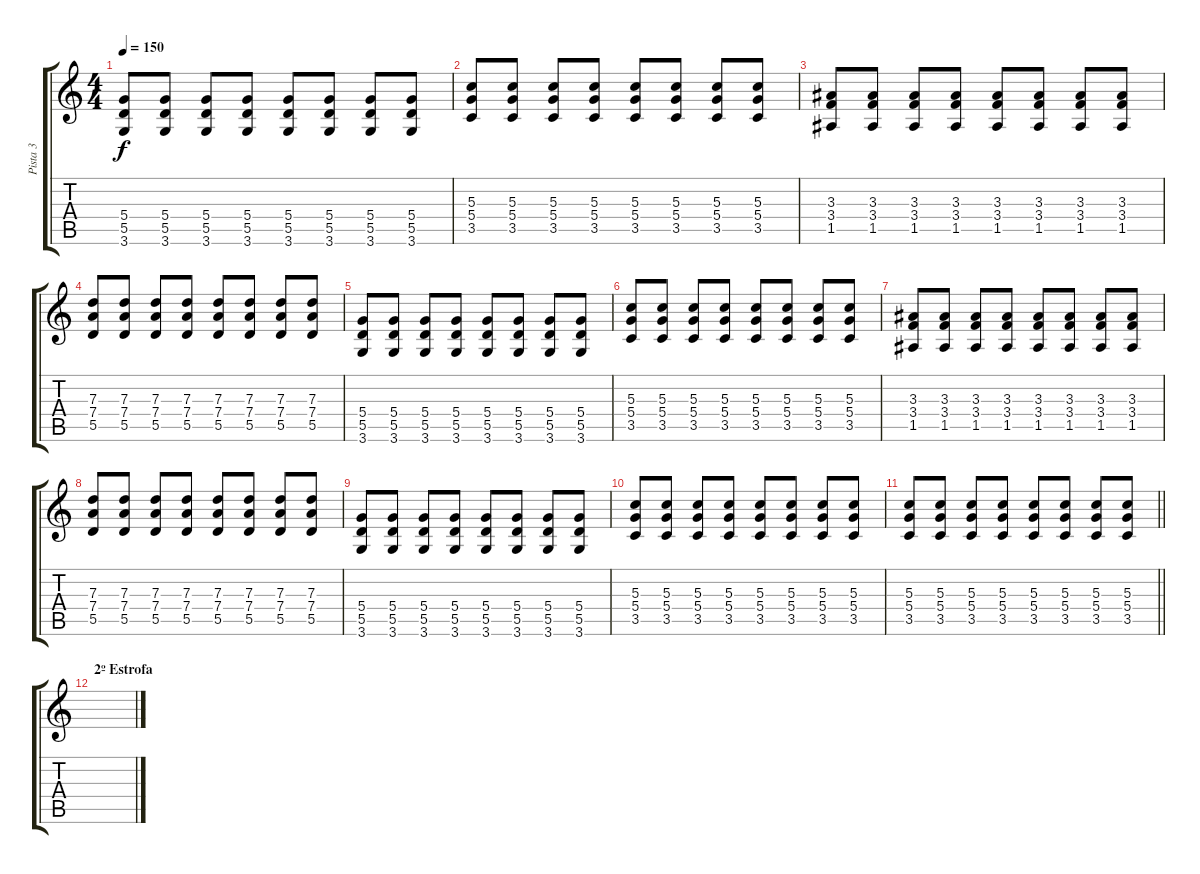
\track ("Pista 3" "Pista 3") {instrument distortionguitar}
\staff {score tabs}
\tuning (E4 B3 G3 D3 A2 E2) {hide}
\ts (4 4)
\tempo 150
\clef g2
\ks c
(5.4 5.5 3.6).8{dy f} (5.4 5.5 3.6).8 (5.4 5.5 3.6).8 (5.4 5.5 3.6).8 (5.4 5.5 3.6).8 (5.4 5.5 3.6).8 (5.4 5.5 3.6).8 (5.4 5.5 3.6).8 |
(5.3 5.4 3.5).8 (5.3 5.4 3.5).8 (5.3 5.4 3.5).8 (5.3 5.4 3.5).8 (5.3 5.4 3.5).8 (5.3 5.4 3.5).8 (5.3 5.4 3.5).8 (5.3 5.4 3.5).8 |
(3.3 3.4 1.5).8 (3.3 3.4 1.5).8 (3.3 3.4 1.5).8 (3.3 3.4 1.5).8 (3.3 3.4 1.5).8 (3.3 3.4 1.5).8 (3.3 3.4 1.5).8 (3.3 3.4 1.5).8 |
(7.3 7.4 5.5).8 (7.3 7.4 5.5).8 (7.3 7.4 5.5).8 (7.3 7.4 5.5).8 (7.3 7.4 5.5).8 (7.3 7.4 5.5).8 (7.3 7.4 5.5).8 (7.3 7.4 5.5).8 |
(5.4 5.5 3.6).8 (5.4 5.5 3.6).8 (5.4 5.5 3.6).8 (5.4 5.5 3.6).8 (5.4 5.5 3.6).8 (5.4 5.5 3.6).8 (5.4 5.5 3.6).8 (5.4 5.5 3.6).8 |
(5.3 5.4 3.5).8 (5.3 5.4 3.5).8 (5.3 5.4 3.5).8 (5.3 5.4 3.5).8 (5.3 5.4 3.5).8 (5.3 5.4 3.5).8 (5.3 5.4 3.5).8 (5.3 5.4 3.5).8 |
(3.3 3.4 1.5).8 (3.3 3.4 1.5).8 (3.3 3.4 1.5).8 (3.3 3.4 1.5).8 (3.3 3.4 1.5).8 (3.3 3.4 1.5).8 (3.3 3.4 1.5).8 (3.3 3.4 1.5).8 |
(7.3 7.4 5.5).8 (7.3 7.4 5.5).8 (7.3 7.4 5.5).8 (7.3 7.4 5.5).8 (7.3 7.4 5.5).8 (7.3 7.4 5.5).8 (7.3 7.4 5.5).8 (7.3 7.4 5.5).8 |
(5.4 5.5 3.6).8 (5.4 5.5 3.6).8 (5.4 5.5 3.6).8 (5.4 5.5 3.6).8 (5.4 5.5 3.6).8 (5.4 5.5 3.6).8 (5.4 5.5 3.6).8 (5.4 5.5 3.6).8 |
(5.3 5.4 3.5).8 (5.3 5.4 3.5).8 (5.3 5.4 3.5).8 (5.3 5.4 3.5).8 (5.3 5.4 3.5).8 (5.3 5.4 3.5).8 (5.3 5.4 3.5).8 (5.3 5.4 3.5).8 |
\barLineRight lightlight
(5.3 5.4 3.5).8 (5.3 5.4 3.5).8 (5.3 5.4 3.5).8 (5.3 5.4 3.5).8 (5.3 5.4 3.5).8 (5.3 5.4 3.5).8 (5.3 5.4 3.5).8 (5.3 5.4 3.5).8 |
\section ("" "2º Estrofa")
